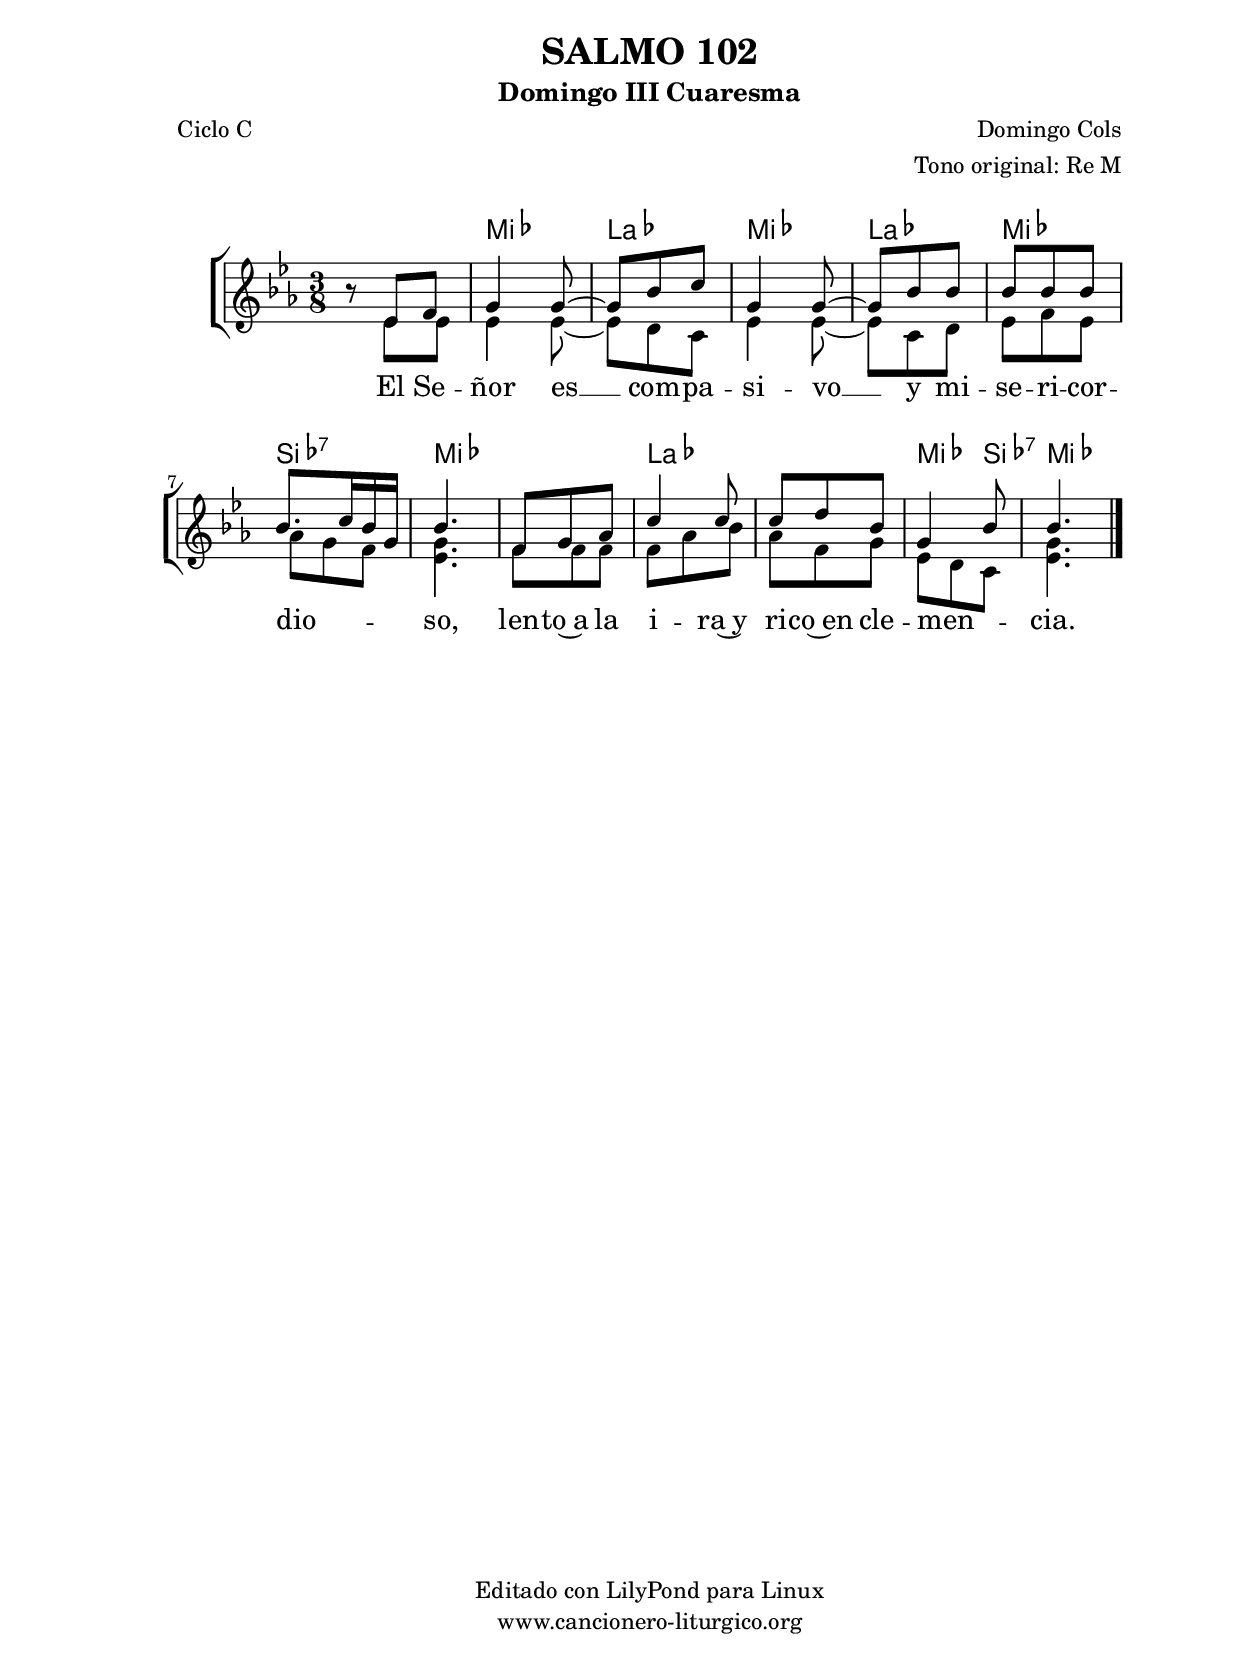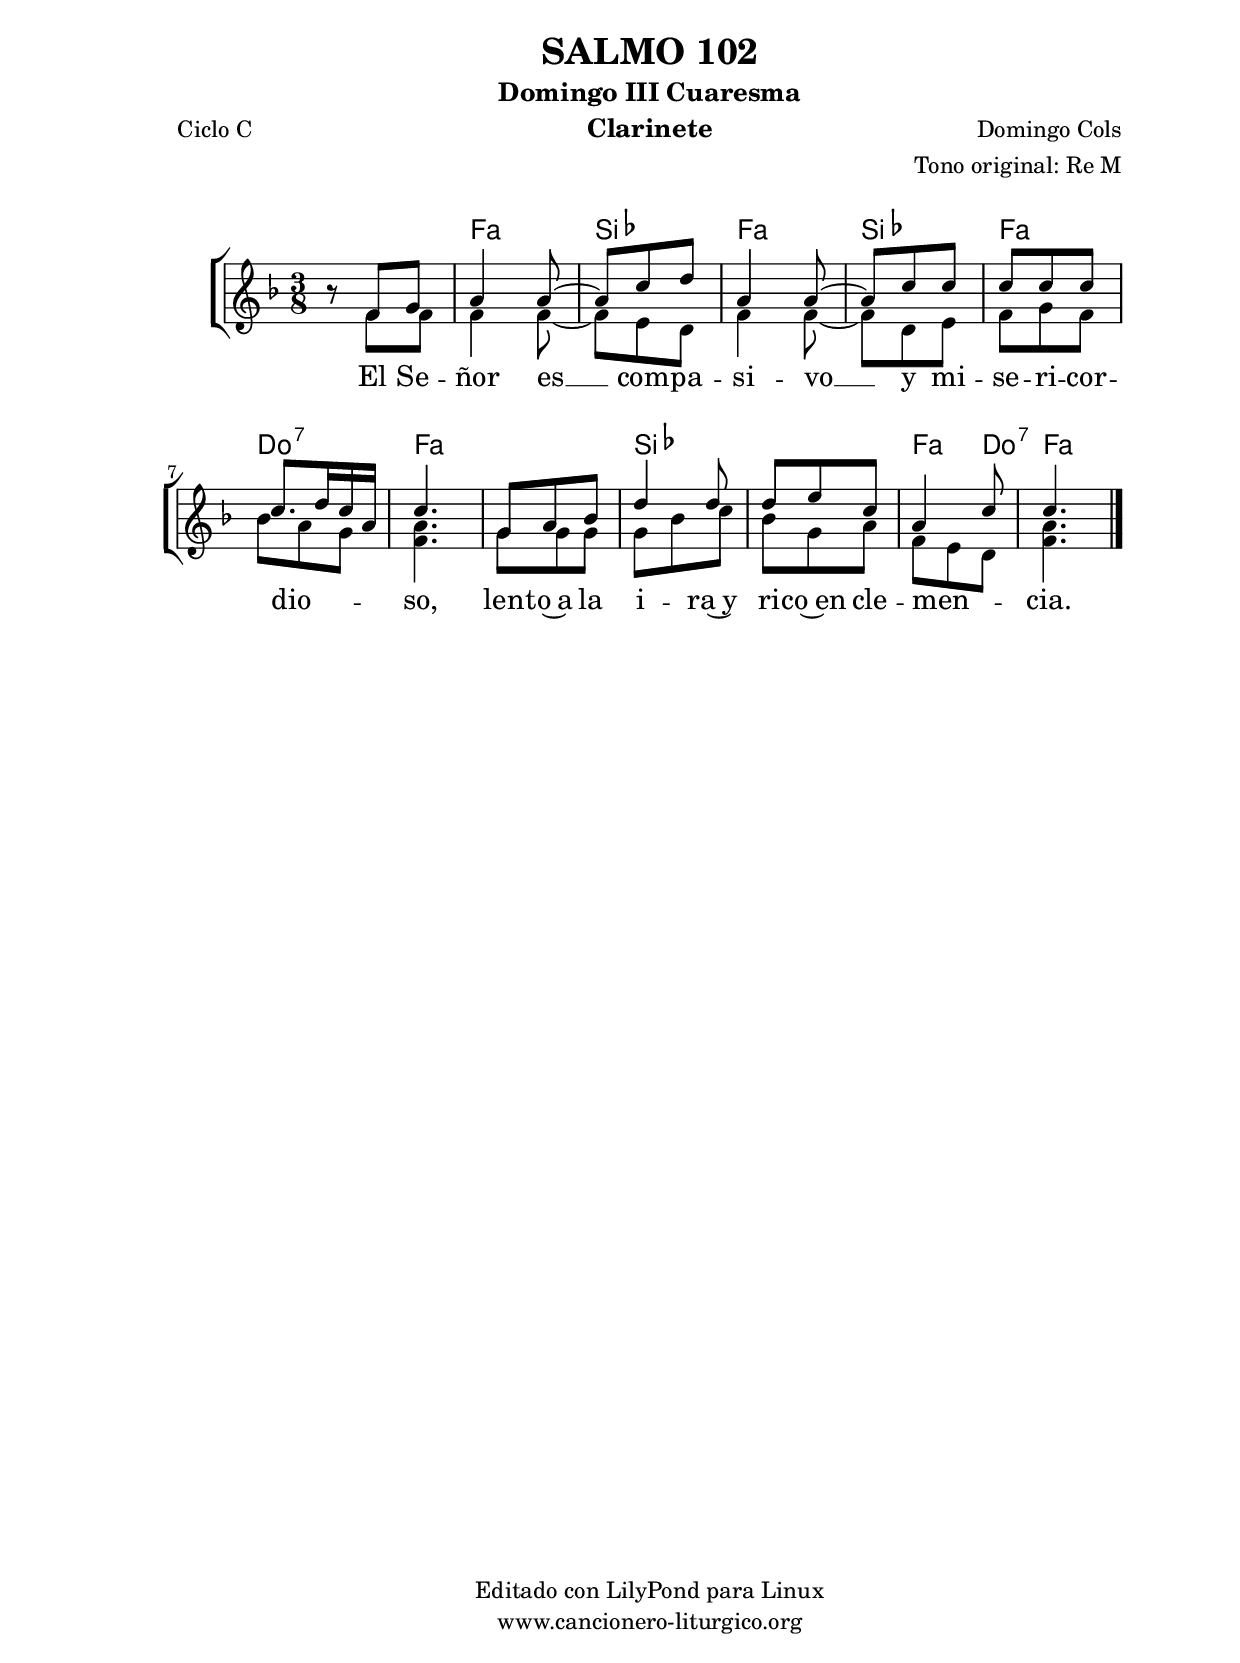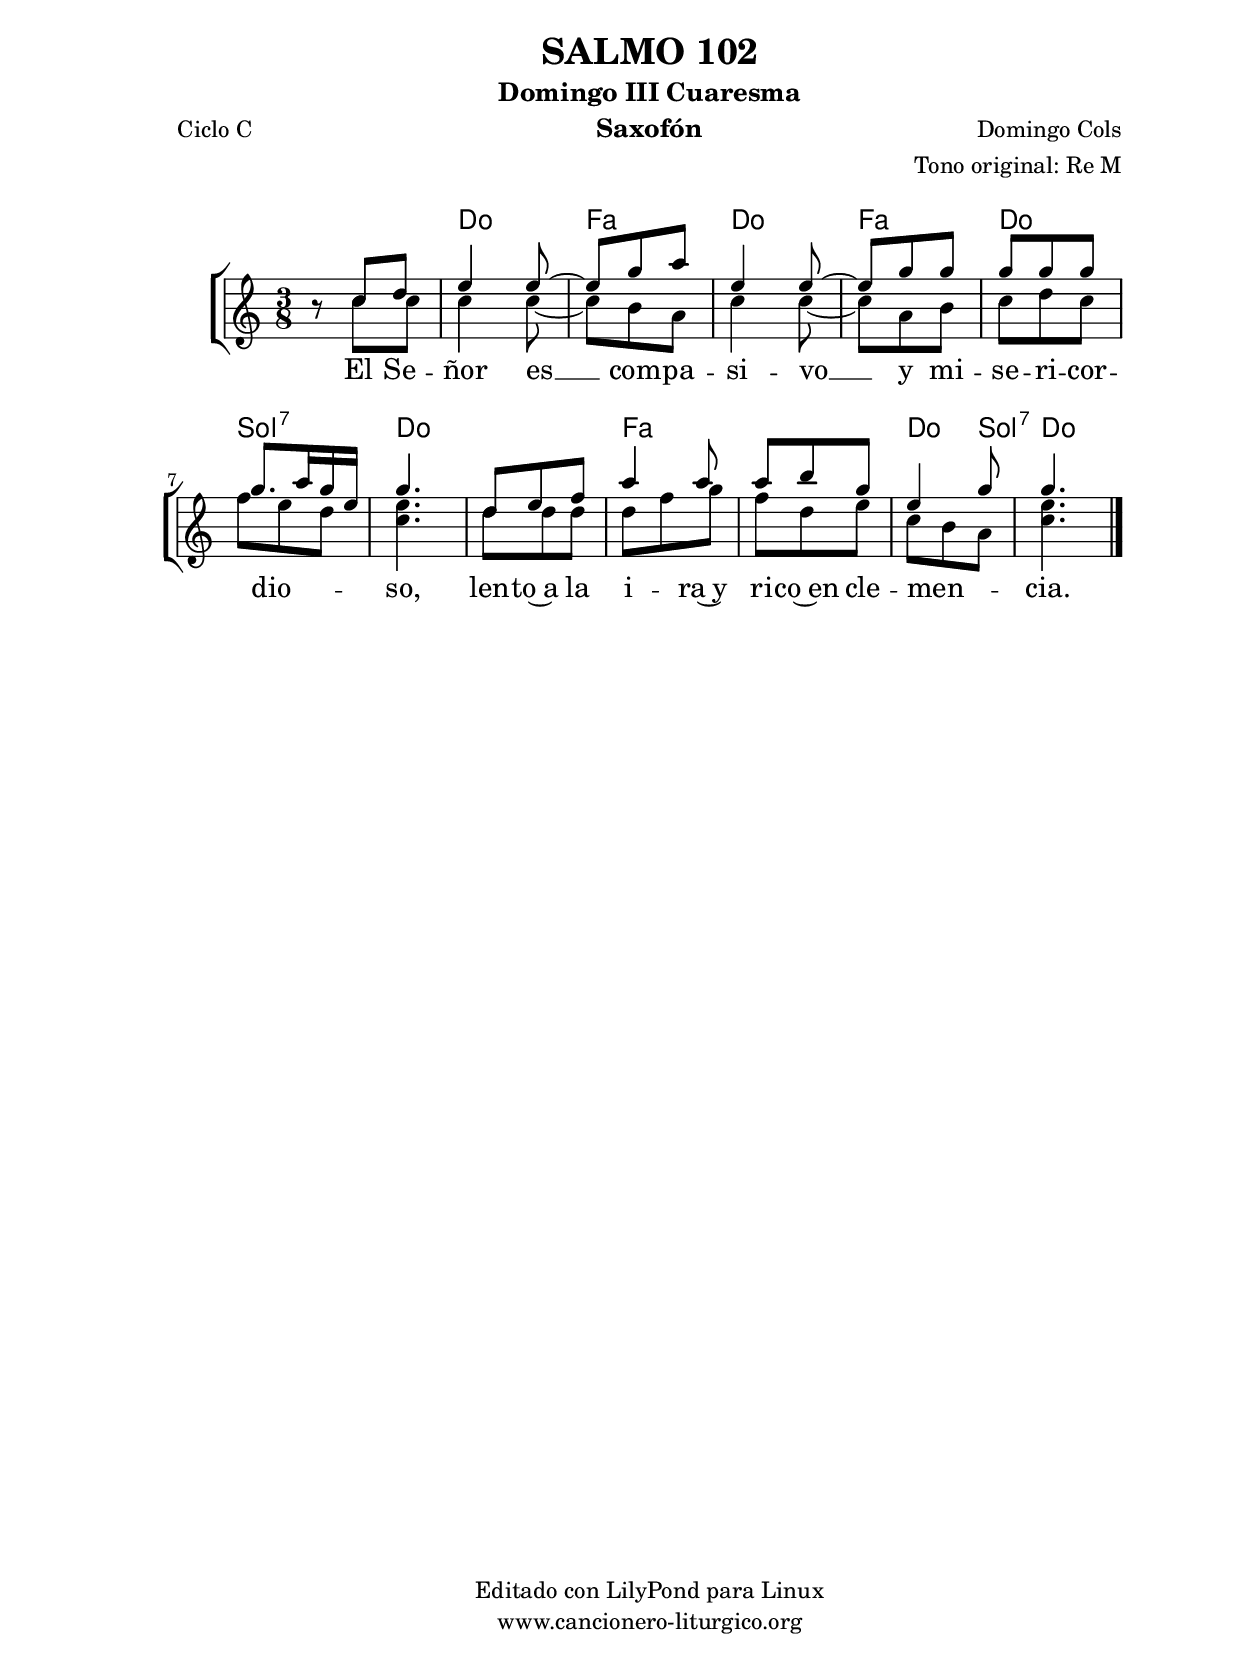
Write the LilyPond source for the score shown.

%
%para convertir .midi en .wav:
%timidity filename.midi -Ow -o finename.wav
%
%
%Para convertir de .wav a .mp3:
%lame -h -m j filename.wav
%
%
%para escuchar el midi:
%timidity nombrefichero.midi
%


%versión de lilypond para la que se ha escrito esta partitura:
\version "2.16.0"

	%Tamaño papel
	#(set-default-paper-size "a4")
	%Tamaño partitura
	#(set-global-staff-size 20)
	%No responde al pulsar sobre una nota
	#(ly:set-option 'point-and-click #f)

%parámetros del encabezamiento:
\header {
	title = "SALMO 102"
	subtitle = "Domingo III Cuaresma"
	composer = "Domingo Cols"
	poet = "Ciclo C"
	meter = ""
	arranger = "Tono original: Re M"
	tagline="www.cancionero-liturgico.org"
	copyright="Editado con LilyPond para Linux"
	tiempo = "Cuaresma"
	usos = "Salmo"
	letra = "El Señor es compasivo y misericordioso, lento a la ira y rico en clemencia."
	}

%parámetros asociados al papel:
\paper  {
	oddHeaderMarkup = \markup {\fill-line { \on-the-fly #not-first-page \fromproperty #'header:title \on-the-fly #not-first-page \fromproperty #'header:composer }}
	evenHeaderMarkup = \markup {\fill-line { \fromproperty #'header:composer \fromproperty #'header:title }}
	#(set-paper-size "a4")
	print-page-number = ##f
	first-page-number = 1
	print-first-page-number = ##f
%	head-separation = 3.0 \cm
	top-margin = 2.0 \cm
	bottom-margin = 0.5\cm
%%%	bottom-margin = -1.0\cm
	left-margin = 3.0 \cm
	line-width = 16.0 \cm 
	indent = 8\mm
	interscoreline = 2.\mm
	between-system-space = 15\mm
%	para que las partituras no llenen la hoja:
	ragged-bottom = ##t
%	idem para la última hoja:
	ragged-last-bottom = ##f
%	para que las partituras llenen el ancho del papel:
	ragged-last = ##f
	after-title-space = 2.5 \cm
%page-count=1
%system-count=8

	%Flexible Vertical Spacing
%	markup-markup-spacing =
%	#'((basic-distance . 15) (minimum-distance . 15) (padding . 3))
	markup-system-spacing =
	#'((basic-distance . 15) (minimum-distance . 15) (padding . 3))
	system-system-spacing =
	#'((basic-distance . 15) (minimum-distance . 15) (padding . 3))
	score-system-spacing =
	#'((basic-distance . 15) (minimum-distance . 15) (padding . 5))
%	top-system-spacing = % header
%	#'((basic-distance . 8) (minimum-distance . 0) (padding . 3))
%	top-markup-spacing =
%	#'((basic-distance . 20) (minimum-distance . 20) (padding . 3))
	last-bottom-spacing = % footer
	#'((basic-distance . 5) (minimum-distance . 5) (padding . 3))
%	score-markup-spacing =
%	#'((basic-distance . 16) (minimum-distance . 13) (padding . 3))

	}


%parámetros que afectan a toda la partitura:
global =  {
	%clave de sol (G):
	\clef G
	%armadura:
	\transpose d ees
	\key d \major
	\tempo 4=80
	\set Score.tempoHideNote = ##t
	}


acordes = {
	\italianChords
	\chordmode {
	\transpose d ees
{

s4.
d4. g d g d a:7 d
s4.
g4. g d4 a8:7 d4.

	}
	}
}

melodia = 
	\transpose d ees
	\relative c'{
	\time 3/8

r8
<<
\new Voice = "arriba"
{
\voiceOne
d8 e
fis4 fis8~
fis8 a b
fis4 fis8~
fis8 a a
a8 a a
a8. b16 a fis
a4.
e8 fis g
b4 b8
b8 cis a
fis4 a8
a4.
}

\new Voice
{
\voiceTwo
d,8 d
d4 d8~
d8 cis b
d4 d8~
d8 b cis
d8 e d
g8 fis e
<fis d>4.
e8 e e
e8 g a
g8 e fis
d8 cis b
<fis' d>4.
}
>>

	\bar "|."
	}


texto = \lyricmode {
El Se -- ñor es __ com -- pa -- si -- vo __
y mi -- se -- ri -- cor -- dio -- _ _ _ so,
len -- to~a la i -- ra~y ri -- co~en cle -- men -- _ cia.
	}


acordesStaff = \context ChordNames = acordesStaff <<
	\set chordChanges = ##t
	\acordes
	>>


vozStaff = \context Voice = vozStaff
\with {\consists "Ambitus_engraver"}
<<
%	\set Staff.instrumentName = ""
%	\set Staff.shortInstrumentName = ""
%	\set Staff.midiInstrument = #"clarinet"
%	\set Staff.midiInstrument = #"cello"
%	\set Staff.midiInstrument = #"flute"
	\set Staff.midiInstrument = #"electric guitar (jazz)"
%	\set Staff.midiInstrument = #"english horn"
%	\set Staff.midiInstrument = #"violin"
%	\set Staff.midiInstrument = #"glockenspiel"
	\set Staff.midiMinimumVolume = #0.7
	\set Staff.midiMaximumVolume = #0.9
	\global
	\melodia
	>>

textoStaff = \context Lyrics = textoStaff <<
	\lyricsto arriba \texto
	>>

\book {
	\score {
		\context ChoirStaff {
			\override StaffGroup.SystemStartBracket #'collapse-height = #1
			\override Score.SystemStartBar #'collapse-height = #1
			<<
			\acordesStaff
			\vozStaff
			\textoStaff
			>>
			}
		\layout {
	    		\context {
				\Lyrics
				\override LyricText #'font-size = #2
				}
	   		 \context {
				\Score
				%fontSize = #3
				\override StaffSymbol #'staff-space = #(magstep +3)
				%\override Beam #'thickness = #0.55
				%\override SpacingSpanner #'spacing-increment = #1.0
				%\override Slur #'height-limit = #1.5
				}
			}
		}
	\score {
		\unfoldRepeats
		\context ChoirStaff {
			<<
			\acordesStaff
			\vozStaff
			>>
			}
		\midi {
	  		\context {
	  			\Score
				tempoWholesPerMinute = #(ly:make-moment 70 4)
				}
			}
		}
	}

%Partitura para clarinete
#(define output-suffix "C")
\book {
	\header{
		instrument = "Clarinete"
		}
	\score {
		\context ChoirStaff {
			\override StaffGroup.SystemStartBracket #'collapse-height = #1
			\override Score.SystemStartBar #'collapse-height = #1
\transpose c d
			<<
			\acordesStaff
			\vozStaff
			\textoStaff
			>>
			}
		\layout {
	    		\context {
				\Lyrics
				\override LyricText #'font-size = #2
				}
	   		 \context {
				\Score
				%fontSize = #3
				\override StaffSymbol #'staff-space = #(magstep +3)
				%\override Beam #'thickness = #0.55
				%\override SpacingSpanner #'spacing-increment = #1.0
				%\override Slur #'height-limit = #1.5
				}
			}
		}
	}

%Partitura para saxofón
#(define output-suffix "S")
\book {
	\header{
		instrument = "Saxofón"
		}
	\score {
		\context ChoirStaff {
			\override StaffGroup.SystemStartBracket #'collapse-height = #1
			\override Score.SystemStartBar #'collapse-height = #1
\transpose c a
			<<
			\acordesStaff
			\vozStaff
			\textoStaff
			>>
			}
		\layout {
	    		\context {
				\Lyrics
				\override LyricText #'font-size = #2
				}
	   		 \context {
				\Score
				%fontSize = #3
				\override StaffSymbol #'staff-space = #(magstep +3)
				%\override Beam #'thickness = #0.55
				%\override SpacingSpanner #'spacing-increment = #1.0
				%\override Slur #'height-limit = #1.5
				}
			}
		}
	}

